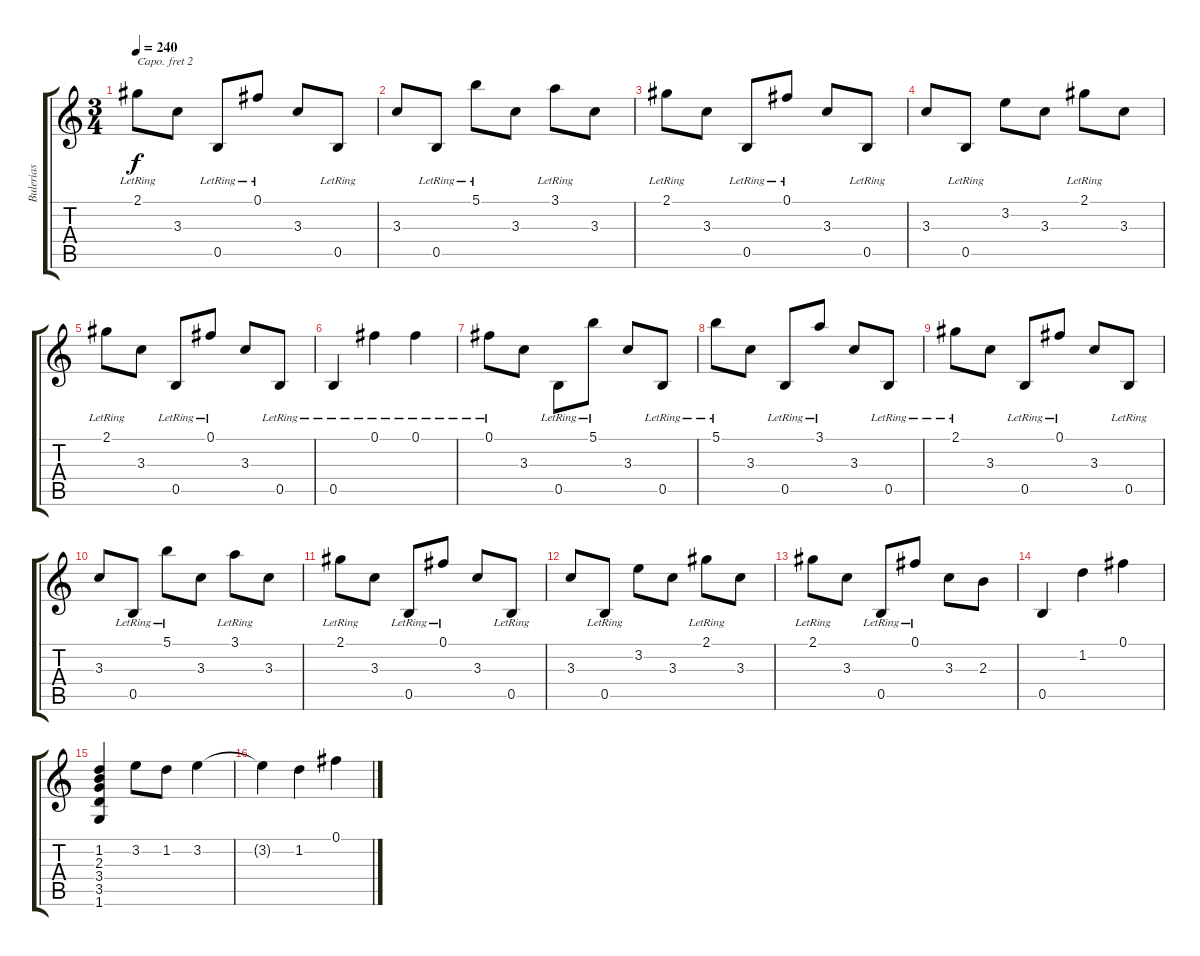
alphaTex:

\track ("Bulerias" "Bulerias") {instrument acousticguitarnylon}
\staff {score tabs}
\capo 2
\tuning (E4 B3 G3 D3 A2 E2) {hide}
\ts (3 4)
\tempo 240
\clef g2
\ks c
2.1{lr}.8{dy f} 3.3.8 0.5{lr}.8 0.1{lr}.8 3.3.8 0.5{lr}.8 |
3.3.8 0.5{lr}.8 5.1{lr}.8 3.3.8 3.1{lr}.8 3.3.8 |
2.1{lr}.8 3.3.8 0.5{lr}.8 0.1{lr}.8 3.3.8 0.5{lr}.8 |
3.3.8 0.5{lr}.8 3.2.8 3.3.8 2.1{lr}.8 3.3.8 |
2.1{lr}.8 3.3.8 0.5{lr}.8 0.1{lr}.8 3.3.8 0.5{lr}.8 |
0.5{lr}.4 0.1{lr}.4 0.1{lr}.4 |
0.1{lr}.8 3.3.8 0.5{lr}.8 5.1{lr}.8 3.3.8 0.5{lr}.8 |
5.1{lr}.8 3.3.8 0.5{lr}.8 3.1{lr}.8 3.3.8 0.5{lr}.8 |
2.1{lr}.8 3.3.8 0.5{lr}.8 0.1{lr}.8 3.3.8 0.5{lr}.8 |
3.3.8 0.5{lr}.8 5.1{lr}.8 3.3.8 3.1{lr}.8 3.3.8 |
2.1{lr}.8 3.3.8 0.5{lr}.8 0.1{lr}.8 3.3.8 0.5{lr}.8 |
3.3.8 0.5{lr}.8 3.2.8 3.3.8 2.1{lr}.8 3.3.8 |
2.1{lr}.8 3.3.8 0.5{lr}.8 0.1{lr}.8 3.3.8 2.3.8 |
0.5.4 1.2.4 0.1.4 |
(1.2 2.3 3.4 3.5 1.6).4 3.2.8 1.2.8 3.2.4 |
3.2{t}.4 1.2.4 0.1.4
